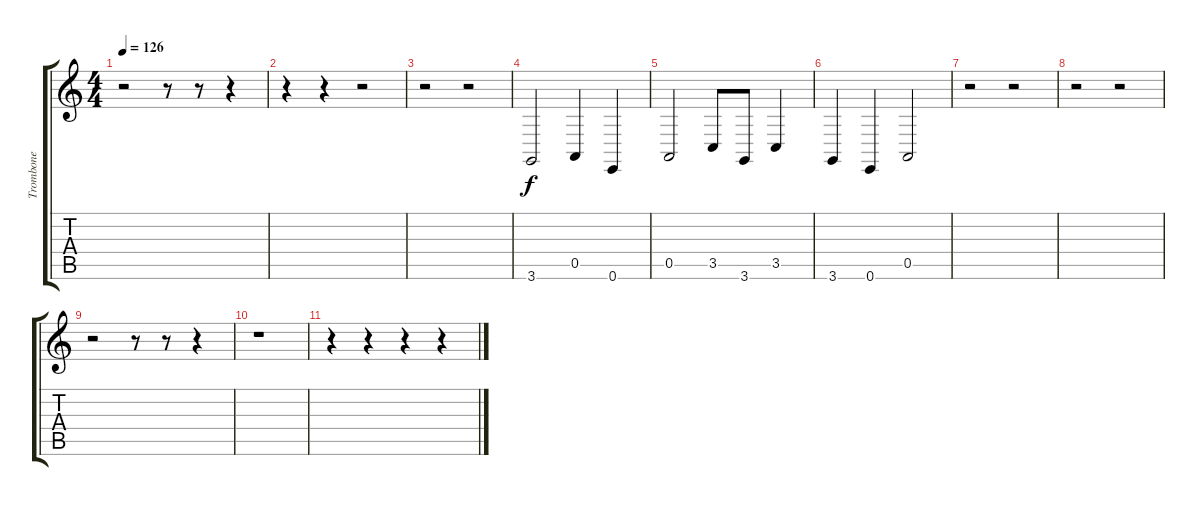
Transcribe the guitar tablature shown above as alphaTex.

\track ("Trombone" "Trombone") {instrument trombone}
\staff {score tabs}
\tuning (E4 B3 G3 D3 A2 E2) {hide}
\ts (4 4)
\tempo 126
\clef g2
\ks c
r.2{dy f} r.8 r.8 r.4 |
r.4 r.4 r.2 |
r.2 r.2 |
3.6.2 0.5.4 0.6.4 |
0.5.2 3.5.8 3.6.8 3.5.4 |
3.6.4 0.6.4 0.5.2 |
r.2 r.2 |
r.2 r.2 |
r.2 r.8 r.8 r.4 |
r.1 |
r.4 r.4 r.4 r.4
